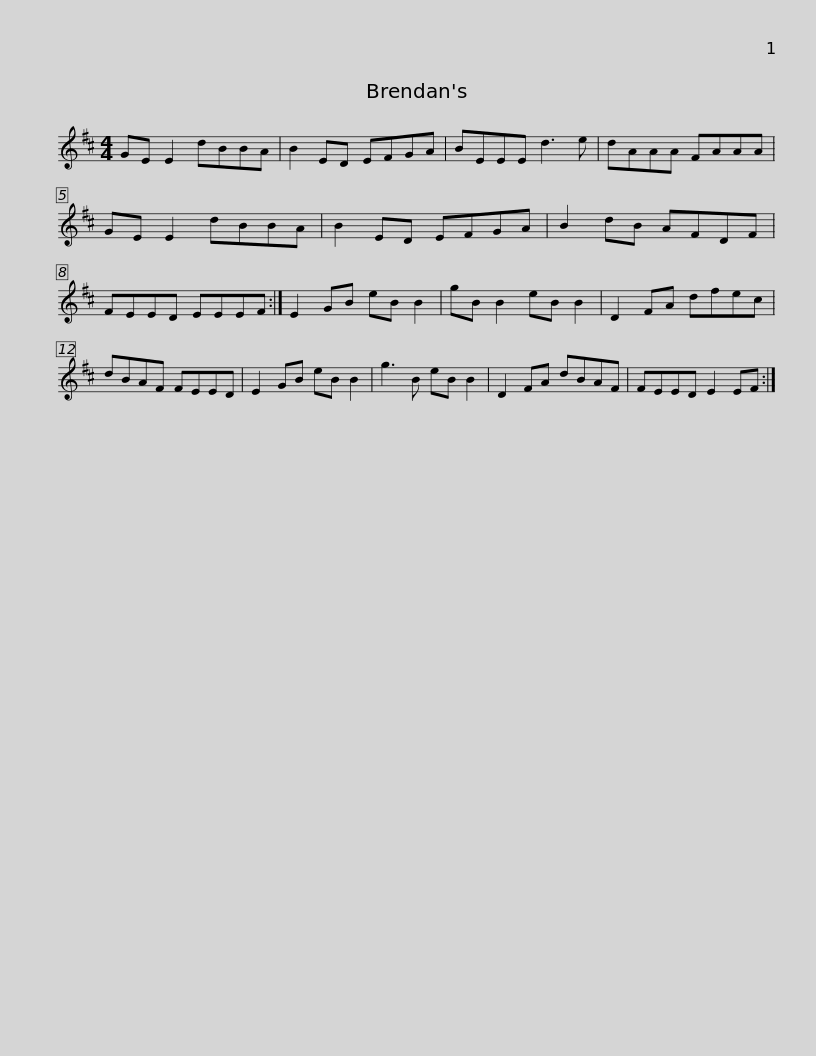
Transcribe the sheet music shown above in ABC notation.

X:1
L:1/8
M:4/4
I:linebreak $
K:D
V:1 treble
V:1
 GE E2 dBBA | B2 ED EFGA | BEEE d3 e | dAAA FAAA | GE E2 dBBA | %5
 B2 ED EFGA |$ B2 dB AFDF | FEED EEEF :| E2 GB eB B2 | gB B2 eB B2 | %10
 D2 FA dfec | dBAF FEED |$ E2 GB eB B2 | g3 B eB B2 | D2 FA dBAF | %15
 FEED E2 EF :| %16
